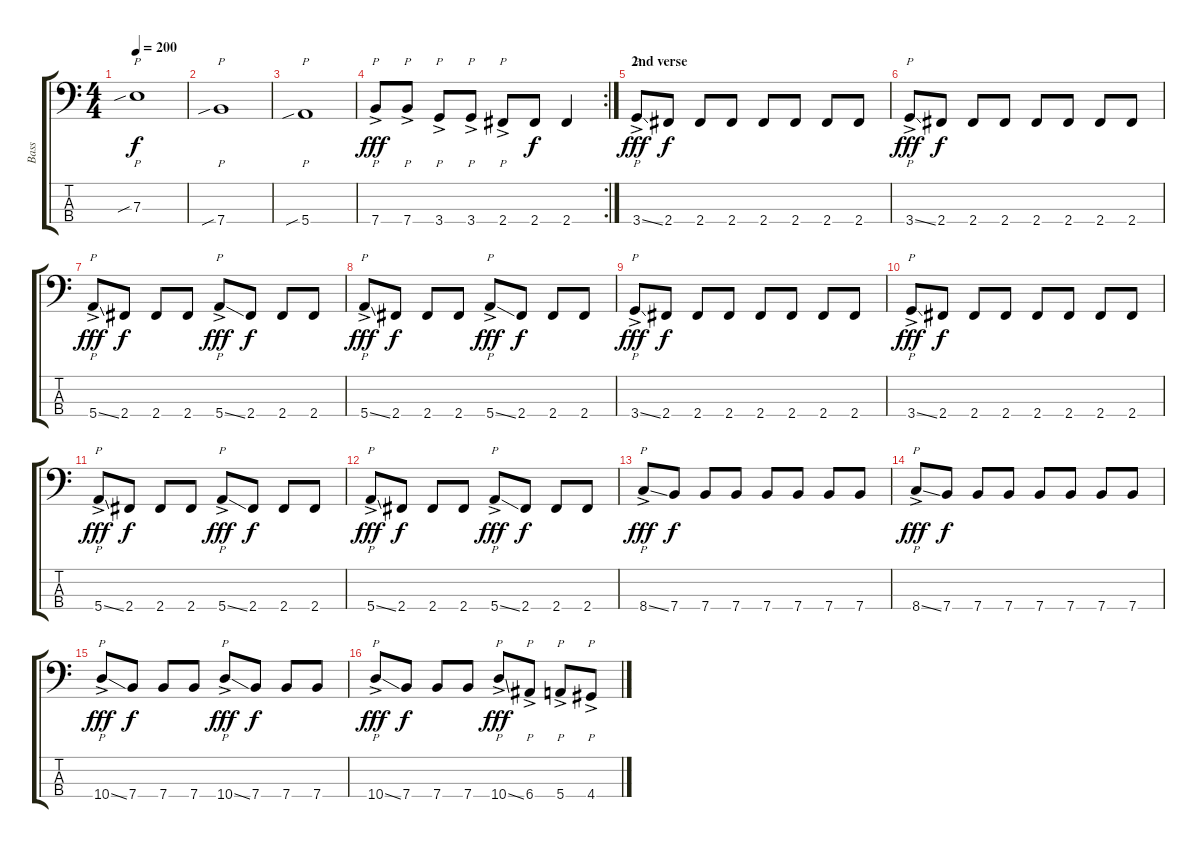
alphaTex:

\track ("Bass" "Bass") {instrument electricbasspick}
\staff {score tabs}
\tuning (G2 D2 A1 E1) {hide}
\ts (4 4)
\tempo 200
\clef f4
\ks c
7.3{sib}.1{p dy f} |
7.4{sib}.1{p} |
5.4{sib}.1{p} |
\rc 2
7.4{ac}.8{p dy fff} 7.4{ac}.8{p} 3.4{ac}.8{p} 3.4{ac}.8{p} 2.4{ac}.8{p} 2.4.8{dy f} 2.4.4 |
\section ("" "2nd verse")
3.4{ss ac}.8{p dy fff} 2.4.8{dy f} 2.4.8 2.4.8 2.4.8 2.4.8 2.4.8 2.4.8 |
3.4{ss ac}.8{p dy fff} 2.4.8{dy f} 2.4.8 2.4.8 2.4.8 2.4.8 2.4.8 2.4.8 |
5.4{ss ac}.8{p dy fff} 2.4.8{dy f} 2.4.8 2.4.8 5.4{ss ac}.8{p dy fff} 2.4.8{dy f} 2.4.8 2.4.8 |
5.4{ss ac}.8{p dy fff} 2.4.8{dy f} 2.4.8 2.4.8 5.4{ss ac}.8{p dy fff} 2.4.8{dy f} 2.4.8 2.4.8 |
3.4{ss ac}.8{p dy fff} 2.4.8{dy f} 2.4.8 2.4.8 2.4.8 2.4.8 2.4.8 2.4.8 |
3.4{ss ac}.8{p dy fff} 2.4.8{dy f} 2.4.8 2.4.8 2.4.8 2.4.8 2.4.8 2.4.8 |
5.4{ss ac}.8{p dy fff} 2.4.8{dy f} 2.4.8 2.4.8 5.4{ss ac}.8{p dy fff} 2.4.8{dy f} 2.4.8 2.4.8 |
5.4{ss ac}.8{p dy fff} 2.4.8{dy f} 2.4.8 2.4.8 5.4{ss ac}.8{p dy fff} 2.4.8{dy f} 2.4.8 2.4.8 |
8.4{ss ac}.8{p dy fff} 7.4.8{dy f} 7.4.8 7.4.8 7.4.8 7.4.8 7.4.8 7.4.8 |
8.4{ss ac}.8{p dy fff} 7.4.8{dy f} 7.4.8 7.4.8 7.4.8 7.4.8 7.4.8 7.4.8 |
10.4{ss ac}.8{p dy fff} 7.4.8{dy f} 7.4.8 7.4.8 10.4{ss ac}.8{p dy fff} 7.4.8{dy f} 7.4.8 7.4.8 |
10.4{ss ac}.8{p dy fff} 7.4.8{dy f} 7.4.8 7.4.8 10.4{ss ac}.8{p dy fff} 6.4{ac}.8{p} 5.4{ac}.8{p} 4.4{ac}.8{p}
